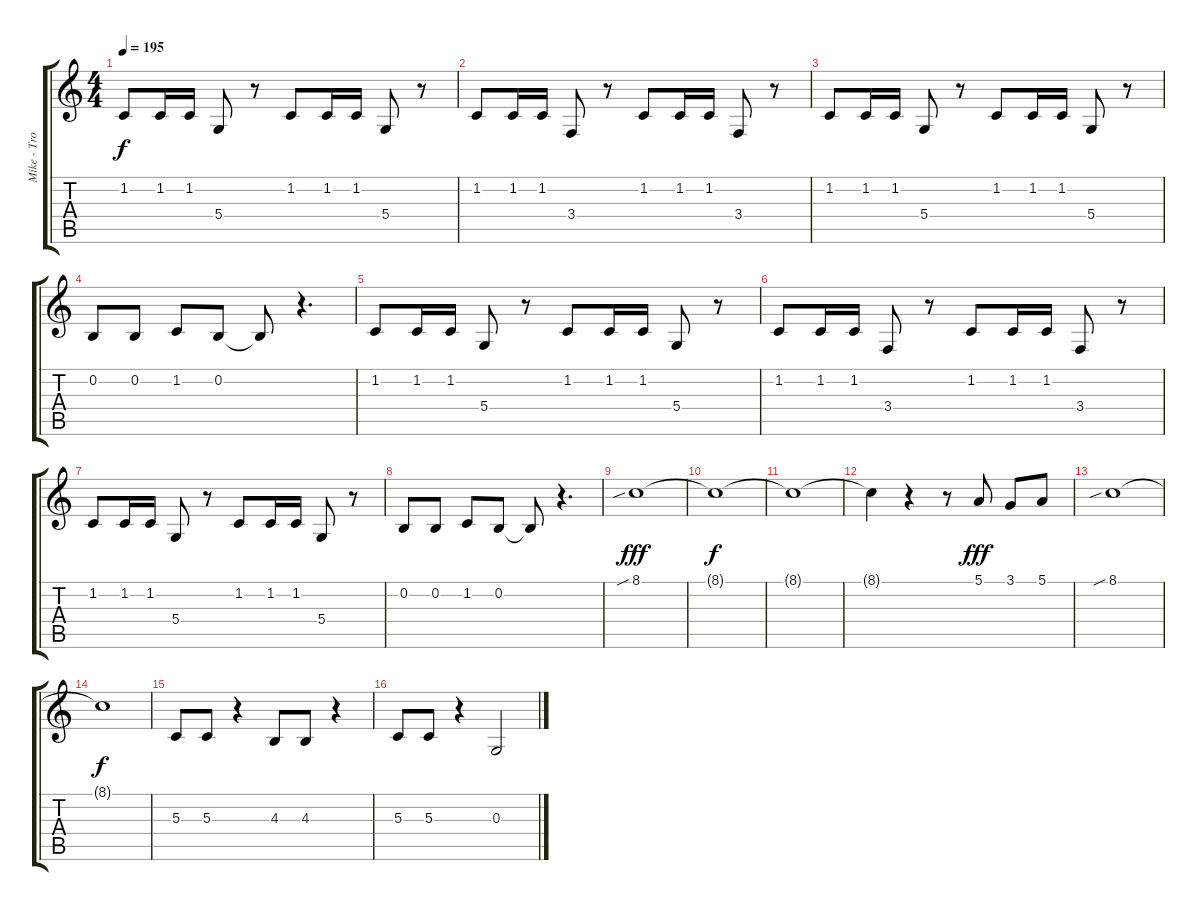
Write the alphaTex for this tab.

\track ("Mike - Trombone" "Mike - Tro") {instrument trombone}
\staff {score tabs}
\tuning (E4 B3 G3 D3 A2 E2) {hide}
\ts (4 4)
\tempo 195
\clef g2
\ks c
1.2.8{dy f} 1.2.16 1.2.16 5.4.8 r.8 1.2.8 1.2.16 1.2.16 5.4.8 r.8 |
1.2.8 1.2.16 1.2.16 3.4.8 r.8 1.2.8 1.2.16 1.2.16 3.4.8 r.8 |
1.2.8 1.2.16 1.2.16 5.4.8 r.8 1.2.8 1.2.16 1.2.16 5.4.8 r.8 |
0.2.8 0.2.8 1.2.8 0.2.8 0.2{t}.8 r.4{d} |
1.2.8 1.2.16 1.2.16 5.4.8 r.8 1.2.8 1.2.16 1.2.16 5.4.8 r.8 |
1.2.8 1.2.16 1.2.16 3.4.8 r.8 1.2.8 1.2.16 1.2.16 3.4.8 r.8 |
1.2.8 1.2.16 1.2.16 5.4.8 r.8 1.2.8 1.2.16 1.2.16 5.4.8 r.8 |
0.2.8 0.2.8 1.2.8 0.2.8 0.2{t}.8 r.4{d} |
8.1{sib}.1{dy fff} |
8.1{t}.1{dy f} |
8.1{t}.1 |
8.1{t}.4 r.4 r.8 5.1.8{dy fff} 3.1.8 5.1.8 |
8.1{sib}.1 |
8.1{t}.1{dy f} |
5.3.8 5.3.8 r.4 4.3.8 4.3.8 r.4 |
5.3.8 5.3.8 r.4 0.3.2{volume 0}
